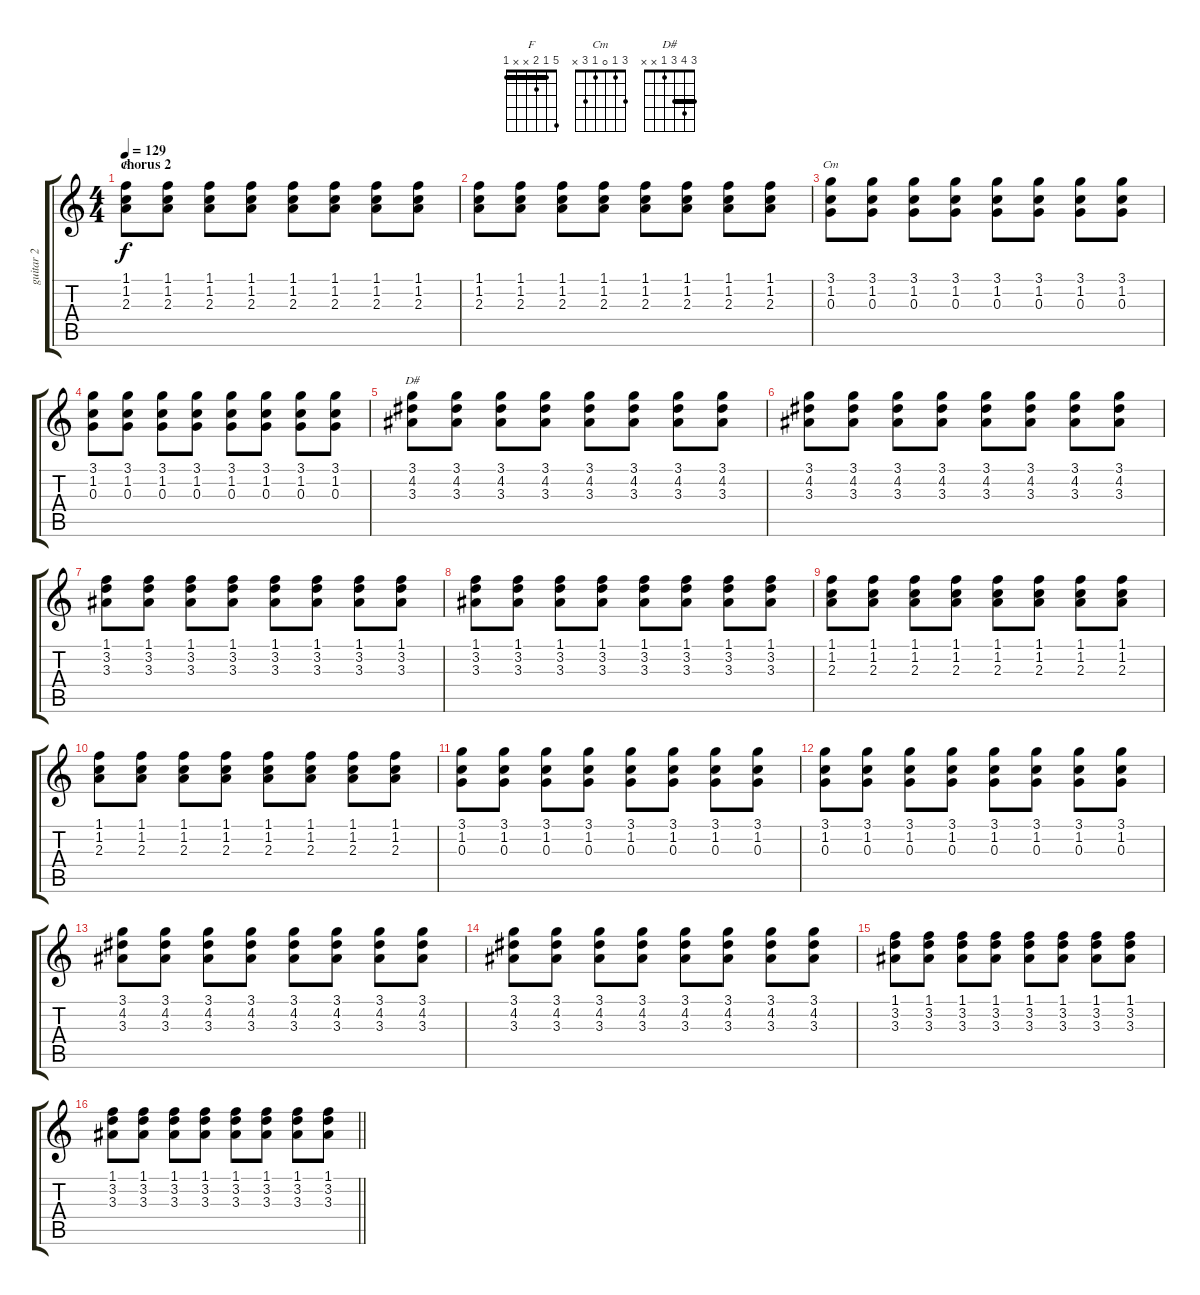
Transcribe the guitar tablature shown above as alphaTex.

\track ("guitar 2" "guitar 2") {instrument electricguitarclean}
\staff {score tabs}
\tuning (E4 B3 G3 D3 A2 E2) {hide}
\chord ("F" 5 1 2 x x 1) {barre 1}
\chord ("Cm" 3 1 0 1 3 x)
\chord ("D#" 3 4 3 1 x x) {barre 3}
\ts (4 4)
\section ("" "chorus 2")
\tempo 129
\clef g2
\ks c
(1.1 1.2 2.3).8{ch "F" dy f} (1.1 1.2 2.3).8 (1.1 1.2 2.3).8 (1.1 1.2 2.3).8 (1.1 1.2 2.3).8 (1.1 1.2 2.3).8 (1.1 1.2 2.3).8 (1.1 1.2 2.3).8 |
(1.1 1.2 2.3).8 (1.1 1.2 2.3).8 (1.1 1.2 2.3).8 (1.1 1.2 2.3).8 (1.1 1.2 2.3).8 (1.1 1.2 2.3).8 (1.1 1.2 2.3).8 (1.1 1.2 2.3).8 |
(3.1 1.2 0.3).8{ch "Cm"} (3.1 1.2 0.3).8 (3.1 1.2 0.3).8 (3.1 1.2 0.3).8 (3.1 1.2 0.3).8 (3.1 1.2 0.3).8 (3.1 1.2 0.3).8 (3.1 1.2 0.3).8 |
(3.1 1.2 0.3).8 (3.1 1.2 0.3).8 (3.1 1.2 0.3).8 (3.1 1.2 0.3).8 (3.1 1.2 0.3).8 (3.1 1.2 0.3).8 (3.1 1.2 0.3).8 (3.1 1.2 0.3).8 |
(3.1 4.2 3.3).8{ch "D#"} (3.1 4.2 3.3).8 (3.1 4.2 3.3).8 (3.1 4.2 3.3).8 (3.1 4.2 3.3).8 (3.1 4.2 3.3).8 (3.1 4.2 3.3).8 (3.1 4.2 3.3).8 |
(3.1 4.2 3.3).8 (3.1 4.2 3.3).8 (3.1 4.2 3.3).8 (3.1 4.2 3.3).8 (3.1 4.2 3.3).8 (3.1 4.2 3.3).8 (3.1 4.2 3.3).8 (3.1 4.2 3.3).8 |
(1.1 3.2 3.3).8 (1.1 3.2 3.3).8 (1.1 3.2 3.3).8 (1.1 3.2 3.3).8 (1.1 3.2 3.3).8 (1.1 3.2 3.3).8 (1.1 3.2 3.3).8 (1.1 3.2 3.3).8 |
(1.1 3.2 3.3).8 (1.1 3.2 3.3).8 (1.1 3.2 3.3).8 (1.1 3.2 3.3).8 (1.1 3.2 3.3).8 (1.1 3.2 3.3).8 (1.1 3.2 3.3).8 (1.1 3.2 3.3).8 |
(1.1 1.2 2.3).8 (1.1 1.2 2.3).8 (1.1 1.2 2.3).8 (1.1 1.2 2.3).8 (1.1 1.2 2.3).8 (1.1 1.2 2.3).8 (1.1 1.2 2.3).8 (1.1 1.2 2.3).8 |
(1.1 1.2 2.3).8 (1.1 1.2 2.3).8 (1.1 1.2 2.3).8 (1.1 1.2 2.3).8 (1.1 1.2 2.3).8 (1.1 1.2 2.3).8 (1.1 1.2 2.3).8 (1.1 1.2 2.3).8 |
(3.1 1.2 0.3).8 (3.1 1.2 0.3).8 (3.1 1.2 0.3).8 (3.1 1.2 0.3).8 (3.1 1.2 0.3).8 (3.1 1.2 0.3).8 (3.1 1.2 0.3).8 (3.1 1.2 0.3).8 |
(3.1 1.2 0.3).8 (3.1 1.2 0.3).8 (3.1 1.2 0.3).8 (3.1 1.2 0.3).8 (3.1 1.2 0.3).8 (3.1 1.2 0.3).8 (3.1 1.2 0.3).8 (3.1 1.2 0.3).8 |
(3.1 4.2 3.3).8 (3.1 4.2 3.3).8 (3.1 4.2 3.3).8 (3.1 4.2 3.3).8 (3.1 4.2 3.3).8 (3.1 4.2 3.3).8 (3.1 4.2 3.3).8 (3.1 4.2 3.3).8 |
(3.1 4.2 3.3).8 (3.1 4.2 3.3).8 (3.1 4.2 3.3).8 (3.1 4.2 3.3).8 (3.1 4.2 3.3).8 (3.1 4.2 3.3).8 (3.1 4.2 3.3).8 (3.1 4.2 3.3).8 |
(1.1 3.2 3.3).8 (1.1 3.2 3.3).8 (1.1 3.2 3.3).8 (1.1 3.2 3.3).8 (1.1 3.2 3.3).8 (1.1 3.2 3.3).8 (1.1 3.2 3.3).8 (1.1 3.2 3.3).8 |
\barLineRight lightlight
(1.1 3.2 3.3).8 (1.1 3.2 3.3).8 (1.1 3.2 3.3).8 (1.1 3.2 3.3).8 (1.1 3.2 3.3).8 (1.1 3.2 3.3).8 (1.1 3.2 3.3).8 (1.1 3.2 3.3).8
